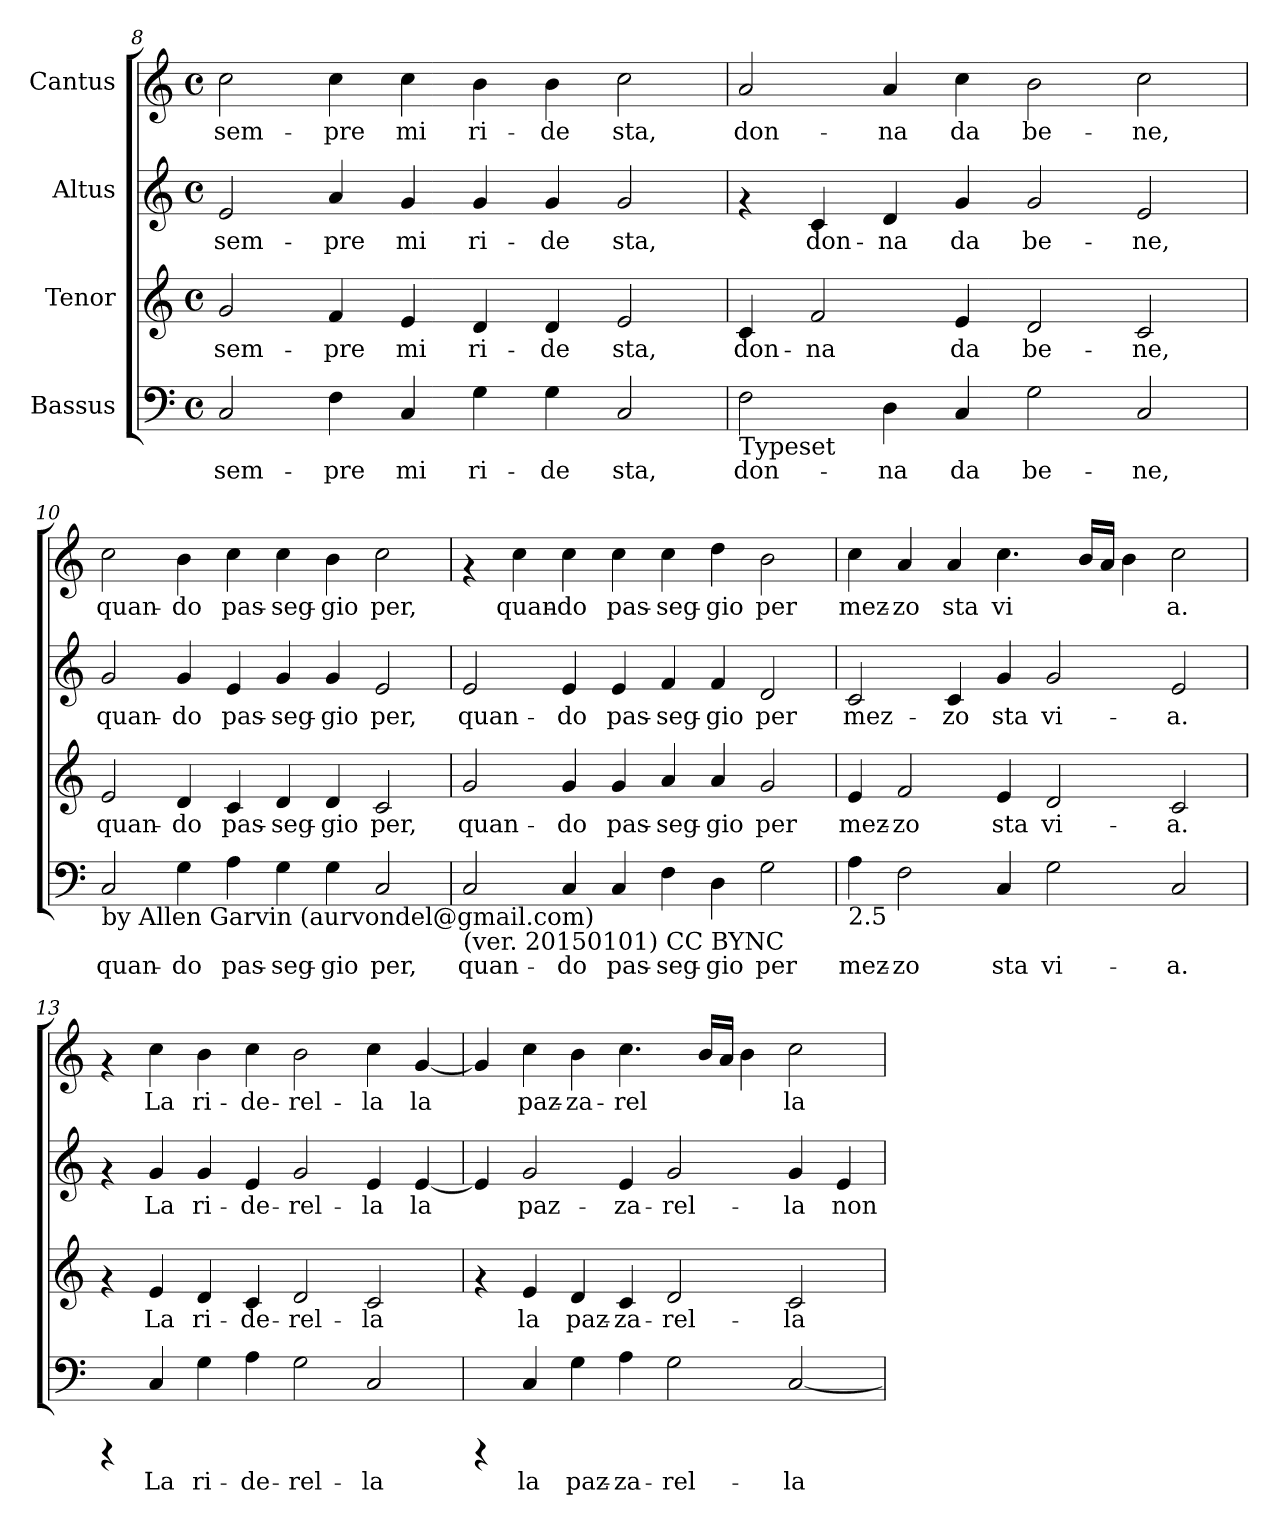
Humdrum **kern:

**kern	**text	**kern	**text	**kern	**text	**kern	**text
*part4	*part4	*part3	*part3	*part2	*part2	*part1	*part1
*staff4	*staff4	*staff3	*staff3	*staff2	*staff2	*staff1	*staff1
*I"Bassus	*	*I"Tenor	*	*I"Altus	*	*I"Cantus	*
!!LO:PB:g=z
*clefF4	*	*clefG2	*	*clefG2	*	*clefG2	*
*k[]	*	*k[]	*	*k[]	*	*k[]	*
*C:	*	*C:	*	*C:	*	*C:	*
*M4/4	*	*M4/4	*	*M4/4	*	*M4/4	*
*met(c)	*	*met(c)	*	*met(c)	*	*met(c)	*
=8	=8	=8	=8	=8	=8	=8	=8
!	!LO:LY:b:cj	!	!LO:LY:b:cj	!	!LO:LY:b:cj	!	!LO:LY:b:cj
2C/	sem-	2g/	sem-	2e/	sem-	2cc\	sem-
!	!LO:LY:b:cj	!	!LO:LY:b:cj	!	!LO:LY:b:cj	!	!LO:LY:b:cj
4F\	-pre	4f/	-pre	4a/	-pre	4cc\	-pre
!	!LO:LY:b:cj	!	!LO:LY:b:cj	!	!LO:LY:b:cj	!	!LO:LY:b:cj
4C/	mi	4e/	mi	4g/	mi	4cc\	mi
!	!LO:LY:b:cj	!	!LO:LY:b:cj	!	!LO:LY:b:cj	!	!LO:LY:b:cj
4G\	ri-	4d/	ri-	4g/	ri-	4b\	ri-
!	!LO:LY:b:cj	!	!LO:LY:b:cj	!	!LO:LY:b:cj	!	!LO:LY:b:cj
4G\	-de	4d/	-de	4g/	-de	4b\	-de
!	!LO:LY:b:cj	!	!LO:LY:b:cj	!	!LO:LY:b:cj	!	!LO:LY:b:cj
2C/	sta,	2e/	sta,	2g/	sta,	2cc\	sta,
=9	=9	=9	=9	=9	=9	=9	=9
!LO:TX:b:t=Typeset	!	!	!	!	!	!	!
!	!LO:LY:b:cj	!	!LO:LY:b:cj	!	!	!	!LO:LY:b:cj
2F\	don-	4c/	don-	4rf	.	2a/	don-
!	!	!	!LO:LY:b:cj	!	!LO:LY:b:cj	!	!
.	.	2f/	-na	4c/	don-	.	.
!	!LO:LY:b:cj	!	!	!	!LO:LY:b:cj	!	!LO:LY:b:cj
4D\	-na	.	.	4d/	-na	4a/	-na
!	!LO:LY:b:cj	!	!LO:LY:b:cj	!	!LO:LY:b:cj	!	!LO:LY:b:cj
4C/	da	4e/	da	4g/	da	4cc\	da
!	!LO:LY:b:cj	!	!LO:LY:b:cj	!	!LO:LY:b:cj	!	!LO:LY:b:cj
2G\	be-	2d/	be-	2g/	be-	2b\	be-
!	!LO:LY:b:cj	!	!LO:LY:b:cj	!	!LO:LY:b:cj	!	!LO:LY:b:cj
2C/	-ne,	2c/	-ne,	2e/	-ne,	2cc\	-ne,
=10	=10	=10	=10	=10	=10	=10	=10
!LO:TX:b:t=by Allen Garvin (aurvondel@gmail.com)	!	!	!	!	!	!	!
!	!LO:LY:b:cj	!	!LO:LY:b:cj	!	!LO:LY:b:cj	!	!LO:LY:b:cj
2C/	quan-	2e/	quan-	2g/	quan-	2cc\	quan-
!	!LO:LY:b:cj	!	!LO:LY:b:cj	!	!LO:LY:b:cj	!	!LO:LY:b:cj
4G\	-do	4d/	-do	4g/	-do	4b\	-do
!	!LO:LY:b:cj	!	!LO:LY:b:cj	!	!LO:LY:b:cj	!	!LO:LY:b:cj
4A\	pas-	4c/	pas-	4e/	pas-	4cc\	pas-
!	!LO:LY:b:cj	!	!LO:LY:b:cj	!	!LO:LY:b:cj	!	!LO:LY:b:cj
4G\	-seg-	4d/	-seg-	4g/	-seg-	4cc\	-seg-
!	!LO:LY:b:cj	!	!LO:LY:b:cj	!	!LO:LY:b:cj	!	!LO:LY:b:cj
4G\	-gio	4d/	-gio	4g/	-gio	4b\	-gio
!	!LO:LY:b:cj	!	!LO:LY:b:cj	!	!LO:LY:b:cj	!	!LO:LY:b:cj
2C/	per,	2c/	per,	2e/	per,	2cc\	per,
=11	=11	=11	=11	=11	=11	=11	=11
!LO:TX:b:t=(ver. 2015­01­01) CC BY­NC	!	!	!	!	!	!	!
!	!LO:LY:b:cj	!	!LO:LY:b:cj	!	!LO:LY:b:cj	!	!
2C/	quan-	2g/	quan-	2e/	quan-	4rf	.
!	!	!	!	!	!	!	!LO:LY:b:cj
.	.	.	.	.	.	4cc\	quan-
!	!LO:LY:b:cj	!	!LO:LY:b:cj	!	!LO:LY:b:cj	!	!LO:LY:b:cj
4C/	-do	4g/	-do	4e/	-do	4cc\	-do
!	!LO:LY:b:cj	!	!LO:LY:b:cj	!	!LO:LY:b:cj	!	!LO:LY:b:cj
4C/	pas-	4g/	pas-	4e/	pas-	4cc\	pas-
!	!LO:LY:b:cj	!	!LO:LY:b:cj	!	!LO:LY:b:cj	!	!LO:LY:b:cj
4F\	-seg-	4a/	-seg-	4f/	-seg-	4cc\	-seg-
!	!LO:LY:b:cj	!	!LO:LY:b:cj	!	!LO:LY:b:cj	!	!LO:LY:b:cj
4D\	-gio	4a/	-gio	4f/	-gio	4dd\	-gio
!	!LO:LY:b:cj	!	!LO:LY:b:cj	!	!LO:LY:b:cj	!	!LO:LY:b:cj
2G\	per	2g/	per	2d/	per	2b\	per
!!LO:PB:g=z
=12	=12	=12	=12	=12	=12	=12	=12
!LO:TX:b:t=2.5	!	!	!	!	!	!	!
!	!LO:LY:b:cj	!	!LO:LY:b:cj	!	!LO:LY:b:cj	!	!LO:LY:b:cj
4A\	mez-	4e/	mez-	2c/	mez-	4cc\	mez-
!	!LO:LY:b:cj	!	!LO:LY:b:cj	!	!	!	!LO:LY:b:cj
2F\	-zo	2f/	-zo	.	.	4a/	-zo
!	!	!	!	!	!LO:LY:b:cj	!	!LO:LY:b:cj
.	.	.	.	4c/	-zo	4a/	sta
!	!LO:LY:b:cj	!	!LO:LY:b:cj	!	!LO:LY:b:cj	!	!LO:LY:b:cj
4C/	sta	4e/	sta	4g/	sta	4.cc\	vi-
!	!LO:LY:b:cj	!	!LO:LY:b:cj	!	!LO:LY:b:cj	!	!
2G\	vi-	2d/	vi-	2g/	vi-	.	.
!	!	!	!	!	!	!	!LO:LY:b:cj
.	.	.	.	.	.	16b/L	--
!	!	!	!	!	!	!	!LO:LY:b:cj
.	.	.	.	.	.	16a/J	--
!	!	!	!	!	!	!	!LO:LY:b:cj
.	.	.	.	.	.	4b\	--
!	!LO:LY:b:cj	!	!LO:LY:b:cj	!	!LO:LY:b:cj	!	!LO:LY:b:cj
2C/	-a.	2c/	-a.	2e/	-a.	2cc\	-a.
=13	=13	=13	=13	=13	=13	=13	=13
4rCCC	.	4rf	.	4rf	.	4rf	.
!	!LO:LY:b:cj	!	!LO:LY:b:cj	!	!LO:LY:b:cj	!	!LO:LY:b:cj
4C/	La	4e/	La	4g/	La	4cc\	La
!	!LO:LY:b:cj	!	!LO:LY:b:cj	!	!LO:LY:b:cj	!	!LO:LY:b:cj
4G\	ri-	4d/	ri-	4g/	ri-	4b\	ri-
!	!LO:LY:b:cj	!	!LO:LY:b:cj	!	!LO:LY:b:cj	!	!LO:LY:b:cj
4A\	-de-	4c/	-de-	4e/	-de-	4cc\	-de-
!	!LO:LY:b:cj	!	!LO:LY:b:cj	!	!LO:LY:b:cj	!	!LO:LY:b:cj
2G\	-rel-	2d/	-rel-	2g/	-rel-	2b\	-rel-
!	!LO:LY:b:cj	!	!LO:LY:b:cj	!	!LO:LY:b:cj	!	!LO:LY:b:cj
2C/	-la	2c/	-la	4e/	-la	4cc\	-la
!	!	!	!	!	!LO:LY:b:cj	!	!LO:LY:b:cj
.	.	.	.	[<4e/	la	[<4g/	la
=14	=14	=14	=14	=14	=14	=14	=14
!	!	!	!	!	!LO:LY:b:cj	!	!LO:LY:b:cj
4rCCC	.	4rf	.	4e/]	.	4g/]	.
!	!LO:LY:b:cj	!	!LO:LY:b:cj	!	!LO:LY:b:cj	!	!LO:LY:b:cj
4C/	la	4e/	la	2g/	paz-	4cc\	paz-
!	!LO:LY:b:cj	!	!LO:LY:b:cj	!	!	!	!LO:LY:b:cj
4G\	paz-	4d/	paz-	.	.	4b\	-za-
!	!LO:LY:b:cj	!	!LO:LY:b:cj	!	!LO:LY:b:cj	!	!LO:LY:b:cj
4A\	-za-	4c/	-za-	4e/	-za-	4.cc\	-rel-
!	!LO:LY:b:cj	!	!LO:LY:b:cj	!	!LO:LY:b:cj	!	!
2G\	-rel-	2d/	-rel-	2g/	-rel-	.	.
!	!	!	!	!	!	!	!LO:LY:b:cj
.	.	.	.	.	.	16b/L	--
!	!	!	!	!	!	!	!LO:LY:b:cj
.	.	.	.	.	.	16a/J	--
!	!	!	!	!	!	!	!LO:LY:b:cj
.	.	.	.	.	.	4b\	--
!	!LO:LY:b:cj	!	!LO:LY:b:cj	!	!LO:LY:b:cj	!	!LO:LY:b:cj
[<2C/	-la	2c/	-la	4g/	-la	2cc\	-la
!	!	!	!	!	!LO:LY:b:cj	!	!
.	.	.	.	4e/	non	.	.
=	=	=	=	=	=	=	=
*-	*-	*-	*-	*-	*-	*-	*-
